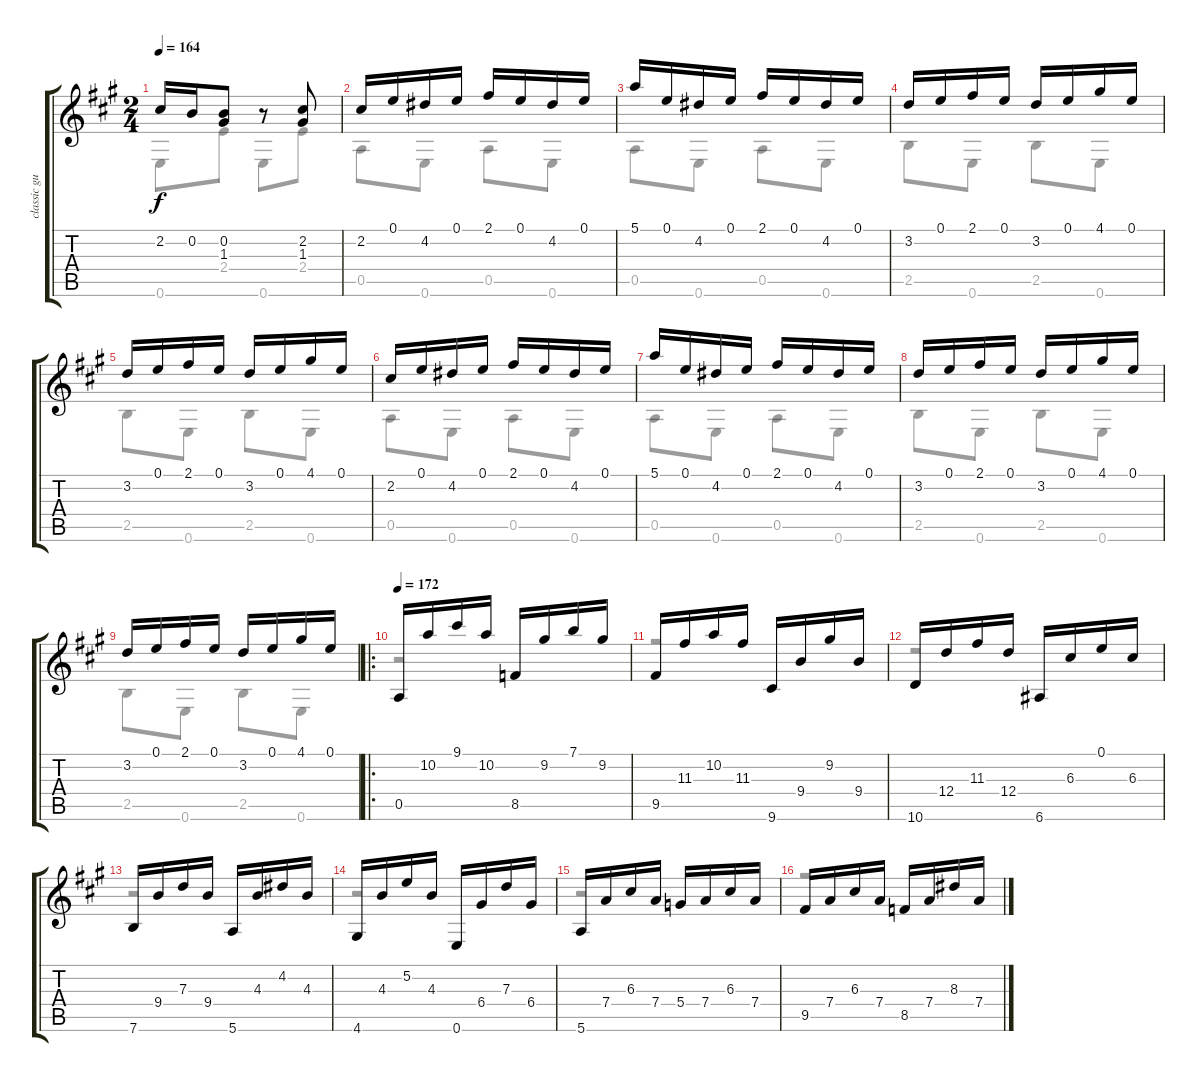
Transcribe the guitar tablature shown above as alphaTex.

\track ("classic guitar" "classic gu") {instrument acousticguitarnylon}
\staff {score tabs}
\tuning (E4 B3 G3 D3 A2 E2) {hide}
\voice
\ts (2 4)
\tempo 164
\clef g2
\ks a
2.2.16{dy f} 0.2.16 (0.2 1.3).8 r.8 (2.2 1.3).8 |
2.2.16 0.1.16 4.2.16 0.1.16 2.1.16 0.1.16 4.2.16 0.1.16 |
5.1.16 0.1.16 4.2.16 0.1.16 2.1.16 0.1.16 4.2.16 0.1.16 |
3.2.16 0.1.16 2.1.16 0.1.16 3.2.16 0.1.16 4.1.16 0.1.16 |
3.2.16 0.1.16 2.1.16 0.1.16 3.2.16 0.1.16 4.1.16 0.1.16 |
2.2.16 0.1.16 4.2.16 0.1.16 2.1.16 0.1.16 4.2.16 0.1.16 |
5.1.16 0.1.16 4.2.16 0.1.16 2.1.16 0.1.16 4.2.16 0.1.16 |
3.2.16 0.1.16 2.1.16 0.1.16 3.2.16 0.1.16 4.1.16 0.1.16 |
3.2.16 0.1.16 2.1.16 0.1.16 3.2.16 0.1.16 4.1.16 0.1.16 |
\ro
\tempo 172
0.5.16 10.2.16 9.1.16 10.2.16 8.5.16 9.2.16 7.1.16 9.2.16 |
9.5.16 11.3.16 10.2.16 11.3.16 9.6.16 9.4.16 9.2.16 9.4.16 |
10.6.16 12.4.16 11.3.16 12.4.16 6.6.16 6.3.16 0.1.16 6.3.16 |
7.6.16 9.4.16 7.3.16 9.4.16 5.6.16 4.3.16 4.2.16 4.3.16 |
4.6.16 4.3.16 5.2.16 4.3.16 0.6.16 6.4.16 7.3.16 6.4.16 |
5.6.16 7.4.16 6.3.16 7.4.16 5.4.16 7.4.16 6.3.16 7.4.16 |
9.5.16 7.4.16 6.3.16 7.4.16 8.5.16 7.4.16 8.3.16 7.4.16
\voice
\clef g2
\ottava regular
\simile none
\ks a
0.6.8{dy f} 2.4.8 0.6.8 2.4.8 |
0.5.8 0.6.8 0.5.8 0.6.8 |
0.5.8 0.6.8 0.5.8 0.6.8 |
2.5.8 0.6.8 2.5.8 0.6.8 |
2.5.8 0.6.8 2.5.8 0.6.8 |
0.5.8 0.6.8 0.5.8 0.6.8 |
0.5.8 0.6.8 0.5.8 0.6.8 |
2.5.8 0.6.8 2.5.8 0.6.8 |
2.5.8 0.6.8 2.5.8 0.6.8 |
r.2 |
r.2 |
r.2 |
r.2 |
r.2 |
r.2 |
r.2
